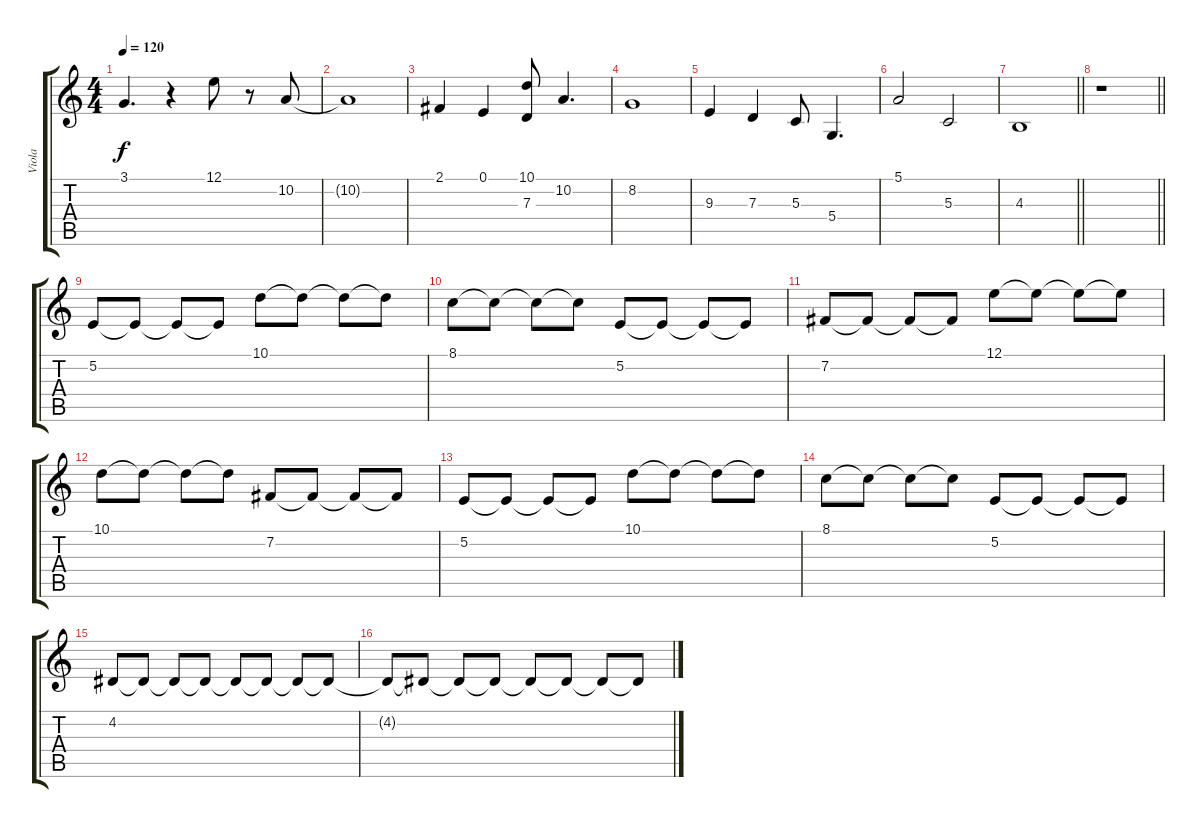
\track ("Viola" "Viola") {instrument violin}
\staff {score tabs}
\tuning (E4 B3 G3 D3 A2 E2) {hide}
\ts (4 4)
\tempo 120
\clef g2
\ks c
3.1.4{d dy f} r.4 12.1.8 r.8 10.2.8 |
10.2{t}.1 |
2.1.4 0.1.4 (10.1 7.3).8 10.2.4{d} |
8.2.1 |
9.3.4 7.3.4 5.3.8 5.4.4{d} |
5.1.2 5.3.2 |
\barLineRight lightlight
4.3.1 |
\barLineRight lightlight
r.1 |
5.2.8 5.2{t}.8 5.2{t}.8 5.2{t}.8 10.1.8 10.1{t}.8 10.1{t}.8 10.1{t}.8 |
8.1.8 8.1{t}.8 8.1{t}.8 8.1{t}.8 5.2.8 5.2{t}.8 5.2{t}.8 5.2{t}.8 |
7.2.8 7.2{t}.8 7.2{t}.8 7.2{t}.8 12.1.8 12.1{t}.8 12.1{t}.8 12.1{t}.8 |
10.1.8 10.1{t}.8 10.1{t}.8 10.1{t}.8 7.2.8 7.2{t}.8 7.2{t}.8 7.2{t}.8 |
5.2.8 5.2{t}.8 5.2{t}.8 5.2{t}.8 10.1.8 10.1{t}.8 10.1{t}.8 10.1{t}.8 |
8.1.8 8.1{t}.8 8.1{t}.8 8.1{t}.8 5.2.8 5.2{t}.8 5.2{t}.8 5.2{t}.8 |
4.2.8 4.2{t}.8 4.2{t}.8 4.2{t}.8 4.2{t}.8 4.2{t}.8 4.2{t}.8 4.2{t}.8 |
4.2{t}.8 4.2{t}.8 4.2{t}.8 4.2{t}.8 4.2{t}.8 4.2{t}.8 4.2{t}.8 4.2{t}.8
